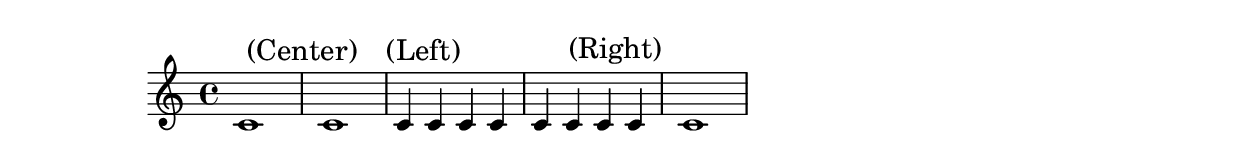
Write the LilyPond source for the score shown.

%% Do not edit this file; it is auto-generated from LSR http://lsr.dsi.unimi.it
%% This file is in the public domain.
\version "2.13.0"

\header {
  lsrtags = "text"

  texidoc = "
By default the @code{\\mark} command centers objects over a bar line. 
This behavior can be modified to align at right or left.  

"
  doctitle = "Aligning objects created with the \\mark command"
} % begin verbatim

\relative c' {
  c1 \mark "(Center)"
  c1
  \once \override Score.RehearsalMark #'self-alignment-X = #LEFT
  \mark "(Left)"
  c4 c c c
  c4 c c c
  \once \override Score.RehearsalMark #'self-alignment-X = #RIGHT
  \mark "(Right)"
  c1
}

